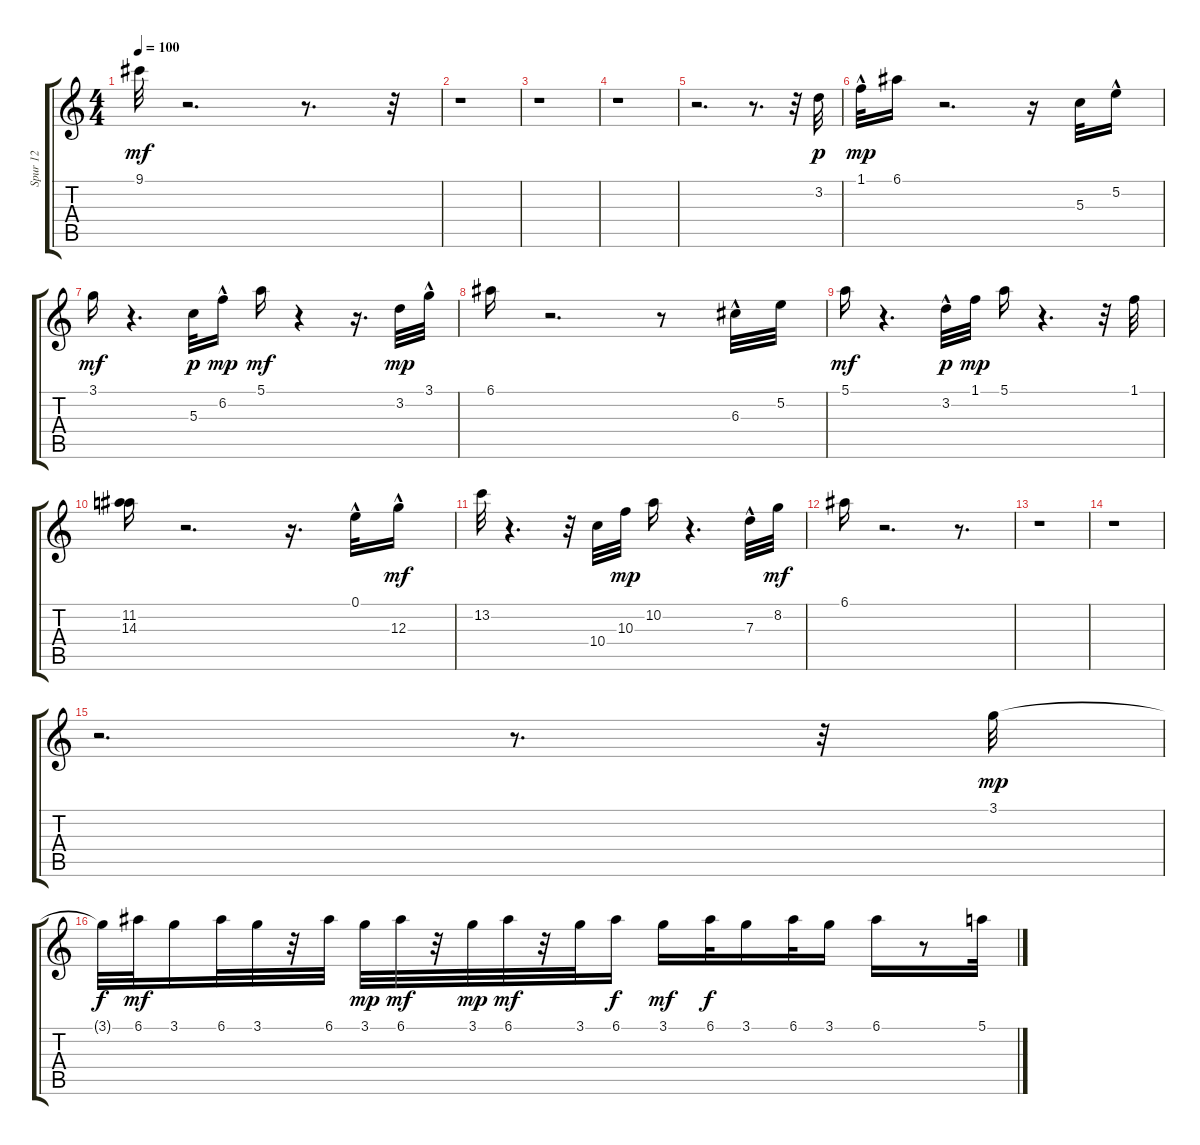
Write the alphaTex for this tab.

\track ("Spur 12" "Spur 12") {instrument overdrivenguitar}
\staff {score tabs}
\tuning (E4 B3 G3 D3 A2 E2) {hide}
\ts (4 4)
\tempo 100
\clef g2
\ks c
9.1.32{dy mf} r.2{d} r.8{d} r.32 |
r.1 |
r.1 |
r.1 |
r.2{d} r.8{d} r.32 3.2.32{dy p} |
1.1{hac}.32{dy mp} 6.1.16 r.2{d} r.16 5.3.32 5.2{hac}.16 |
3.1.16{dy mf} r.4{d} 5.3.32{dy p} 6.2{hac}.16{dy mp} 5.1.16{dy mf} r.4 r.16{d} 3.2.32{dy mp} 3.1{hac}.32 |
6.1.16 r.2{d} r.8 6.3{hac}.32 5.2.32 |
5.1.16{dy mf} r.4{d} 3.2{hac}.32{dy p} 1.1.32{dy mp} 5.1.16 r.4{d} r.32 1.1.32 |
(11.2 14.3).16 r.2{d} r.16{d} 0.1{hac}.32 12.3{hac}.16{dy mf} |
13.2.32 r.4{d} r.32 10.4.32 10.3.32{dy mp} 10.2.16 r.4{d} 7.3{hac}.32 8.2.32{dy mf} |
6.1.16 r.2{d} r.8{d} |
r.1 |
r.1 |
r.2{d} r.8{d} r.32 3.1.32{dy mp} |
3.1{t}.32{dy f} 6.1.32{dy mf} 3.1.16 6.1.32 3.1.32 r.32 6.1.32 3.1.32{dy mp} 6.1.32{dy mf} r.32 3.1.32{dy mp} 6.1.32{dy mf} r.32 3.1.32 6.1.16{dy f} 3.1.16{dy mf} 6.1.32{dy f} 3.1.16 6.1.32 3.1.16 6.1.16 r.8 5.1.32
